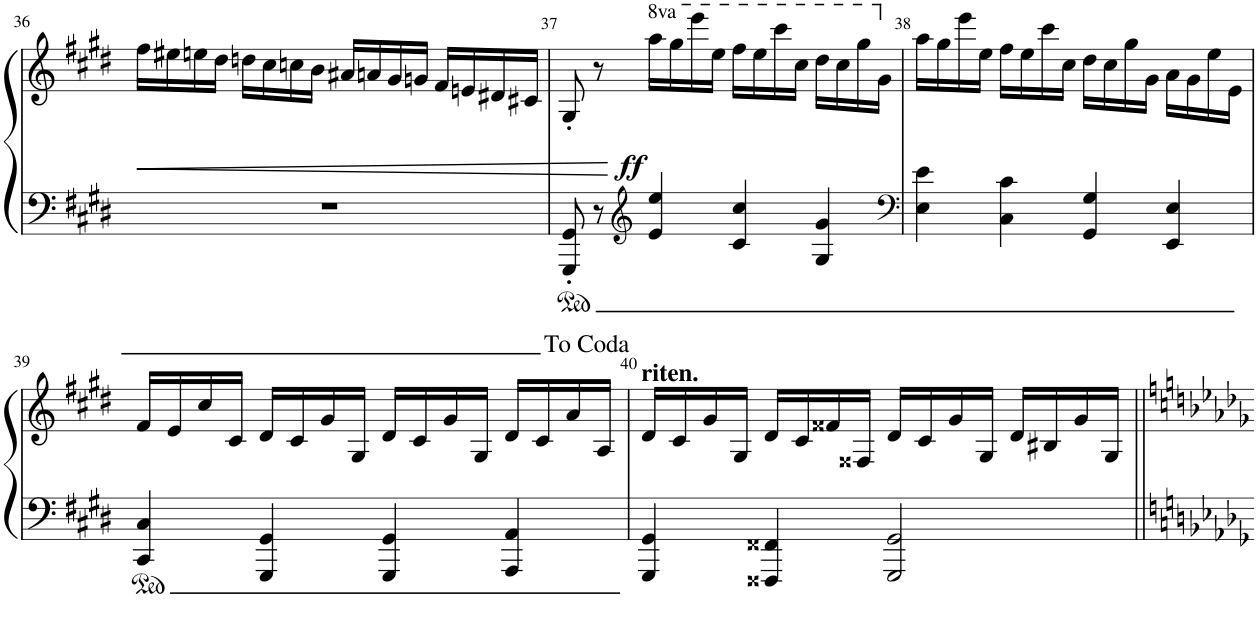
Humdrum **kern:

**kern	**kern	**dynam
*part1	*part1	*part1
*staff2	*staff1	*staff1/2
*I"Piano	*	*
*I'Pno	*	*
!!LO:PB:g=z
*clefF4	*clefG2	*
*k[f#c#g#d#]	*k[f#c#g#d#]	*
*M4/4	*M4/4	*
*met(c)	*met(c)	*
=36	=36	=36
!	!	!LO:HP:b
1r	16ff#\LL	<
.	16ee#X\	.
.	16een\	.
.	16dd#\JJ	.
.	16ddn\LL	.
.	16cc#\	.
.	16ccn\	.
.	16b\JJ	.
.	16a#X/LL	.
.	16an/	.
.	16g#/	.
.	16gn/JJ	.
.	16f#/LL	.
.	16en/	.
.	16d#X/	.
.	16c#X/JJ	.
.	.	[
=37	=37	=37
!	!	!LO:DY:b
8GGG#/' 8GG#/'	8G#'/	ff
8r	8r	.
*clefG2	*	*
*	*8va	*
4e/ 4ee/	16aaa\LL	.
.	16ggg#\	.
.	16eeee\	.
.	16eee\JJ	.
4c#/ 4cc#/	16fff#\LL	.
.	16eee\	.
.	16cccc#\	.
.	16ccc#\JJ	.
4G#/ 4g#/	16ddd#\LL	.
.	16ccc#\	.
.	16ggg#\	.
.	16gg#\JJ	.
=38	=38	=38
*clefF4	*	*
*	*X8va	*
4E\ 4e\	16aa\LL	.
.	16gg#\	.
.	16eee\	.
.	16ee\JJ	.
4C#\ 4c#\	16ff#\LL	.
.	16ee\	.
.	16ccc#\	.
.	16cc#\JJ	.
4GG#/ 4G#/	16dd#\LL	.
.	16cc#\	.
.	16gg#\	.
.	16g#\JJ	.
4EE/ 4E/	16a\LL	.
.	16g#\	.
.	16ee\	.
.	16e\JJ	.
!!LO:LB:g=z
=39	=39	=39
4CC#/ 4C#/	16f#/LL	.
.	16e/	.
.	16cc#/	.
.	16c#/JJ	.
4GGG#/ 4GG#/	16d#/LL	.
.	16c#/	.
.	16g#/	.
.	16G#/JJ	.
4GGG#/ 4GG#/	16d#/LL	.
.	16c#/	.
.	16g#/	.
.	16G#/JJ	.
4AAA/ 4AA/	16d#/LL	.
.	16c#/	.
.	16a/	.
.	16A/JJ	.
=40	=40	=40
!	!LO:TX:a:B:t=riten.	!
4GGG#/ 4GG#/	16d#/LL	.
.	16c#/	.
.	16g#/	.
.	16G#/JJ	.
4FFF##X/ 4FF##X/	16d#/LL	.
.	16c#/	.
.	16f##X/	.
.	16F##X/JJ	.
2GGG#/ 2GG#/	16d#/LL	.
.	16c#/	.
.	16g#/	.
.	16G#/JJ	.
.	16d#/LL	.
.	16B#X/	.
.	16g#/	.
.	16G#/JJ	.
=||	=||	=||
*-	*-	*-
